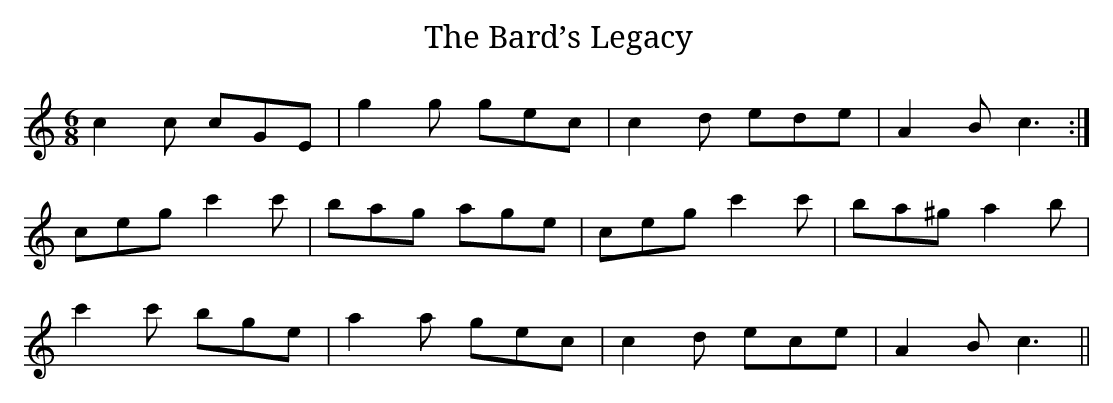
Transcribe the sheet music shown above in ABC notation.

X:1
T:Bard’s Legacy, The
M:6/8
L:1/8
K:C
c2c cGE|g2g gec|c2d ede|A2B c3:|
ceg c'2c'|bag age|ceg c'2c'|ba^g a2b|
c'2c' bge|a2a gec|c2d ece|A2B c3||
